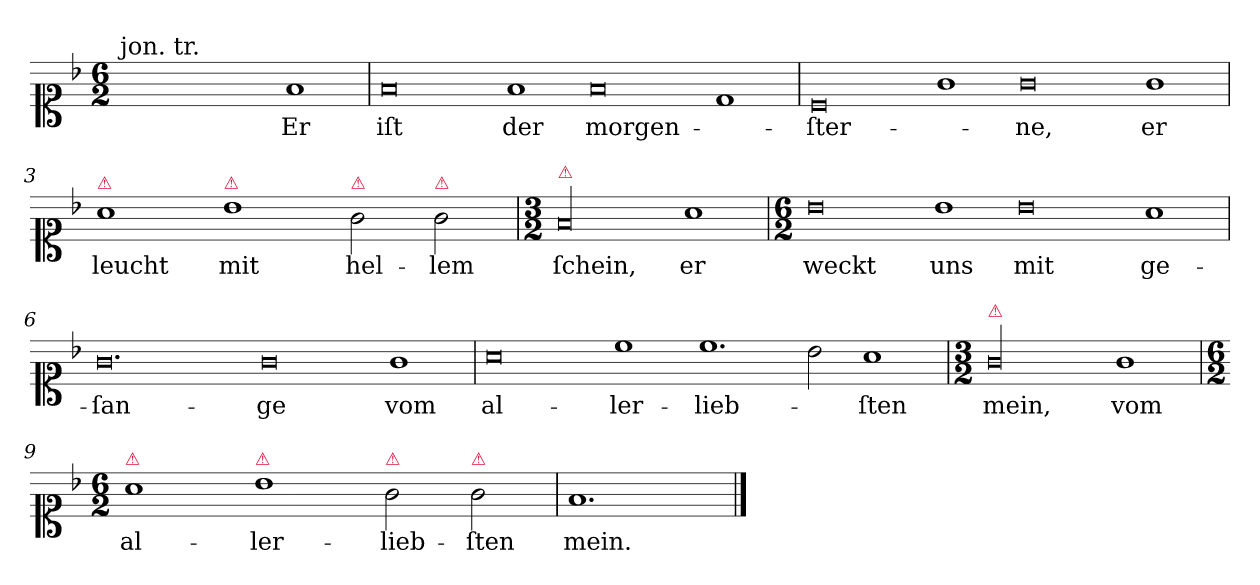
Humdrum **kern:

**kern	**text
*part1	*part1
*staff1	*staff1
*clefC1	*
*k[b-]	*
*F:ion	*
*M6/2	*
=	=
!LO:TX:a:t=jon. tr.	!
!LO:N:vis=1	!
2ryy	.
!LO:N:vis=1	!
2ryy	.
!LO:N:vis=1	!
2f	Er
=1	=1
!LO:N:vis=0	!
1f	iſt
!LO:N:vis=1	!
2f	der
!LO:N:vis=0	!
1f	morgen-
!LO:N:vis=1	!
2d	.
=2	=2
!LO:N:vis=0	!
1c	-ſter-
!LO:N:vis=1	!
2g	.
!LO:N:vis=0	!
1g	-ne,
!LO:N:vis=1	!
2g	er
=3	=3
!LO:TX:a:color=crimson:t=⚠	!
1a	leucht
!LO:TX:a:color=crimson:t=⚠	!
1b-	mit
!LO:TX:a:color=crimson:t=⚠	!
2g	hel-
!LO:TX:a:color=crimson:t=⚠	!
2g	-lem
=4	=4
*M3/2	*
!LO:TX:a:color=crimson:t=⚠	!
!LO:N:vis=00	!
1f/	ſchein,
!LO:N:vis=1	!
2a	er
=5	=5
*M6/2	*
!LO:N:vis=0	!
1b-	weckt
!LO:N:vis=1	!
2b-	uns
!LO:N:vis=0	!
1b-	mit
!LO:N:vis=1	!
2a	ge-
=6	=6
!LO:N:vis=0.	!
1.g	-ſan-
!LO:N:vis=0	!
1g	-ge
!LO:N:vis=1	!
2g	vom
=7	=7
!LO:N:vis=0	!
1a	al-
!LO:N:vis=1	!
2cc	-ler-
!LO:N:vis=1.	!
2.cc	-lieb-
!LO:N:vis=2	!
4b-	.
!LO:N:vis=1	!
2a	-ſten
=8	=8
*M3/2	*
!LO:TX:a:color=crimson:t=⚠	!
!LO:N:vis=00	!
1g/	mein,
!LO:N:vis=1	!
2g	vom
=9	=9
*M6/2	*
!LO:TX:a:color=crimson:t=⚠	!
1a	al-
!LO:TX:a:color=crimson:t=⚠	!
1b-	-ler-
!LO:TX:a:color=crimson:t=⚠	!
2g	-lieb-
!LO:TX:a:color=crimson:t=⚠	!
2g	-ſten
=10	=10
1.f/	mein.
==	==
*-	*-
